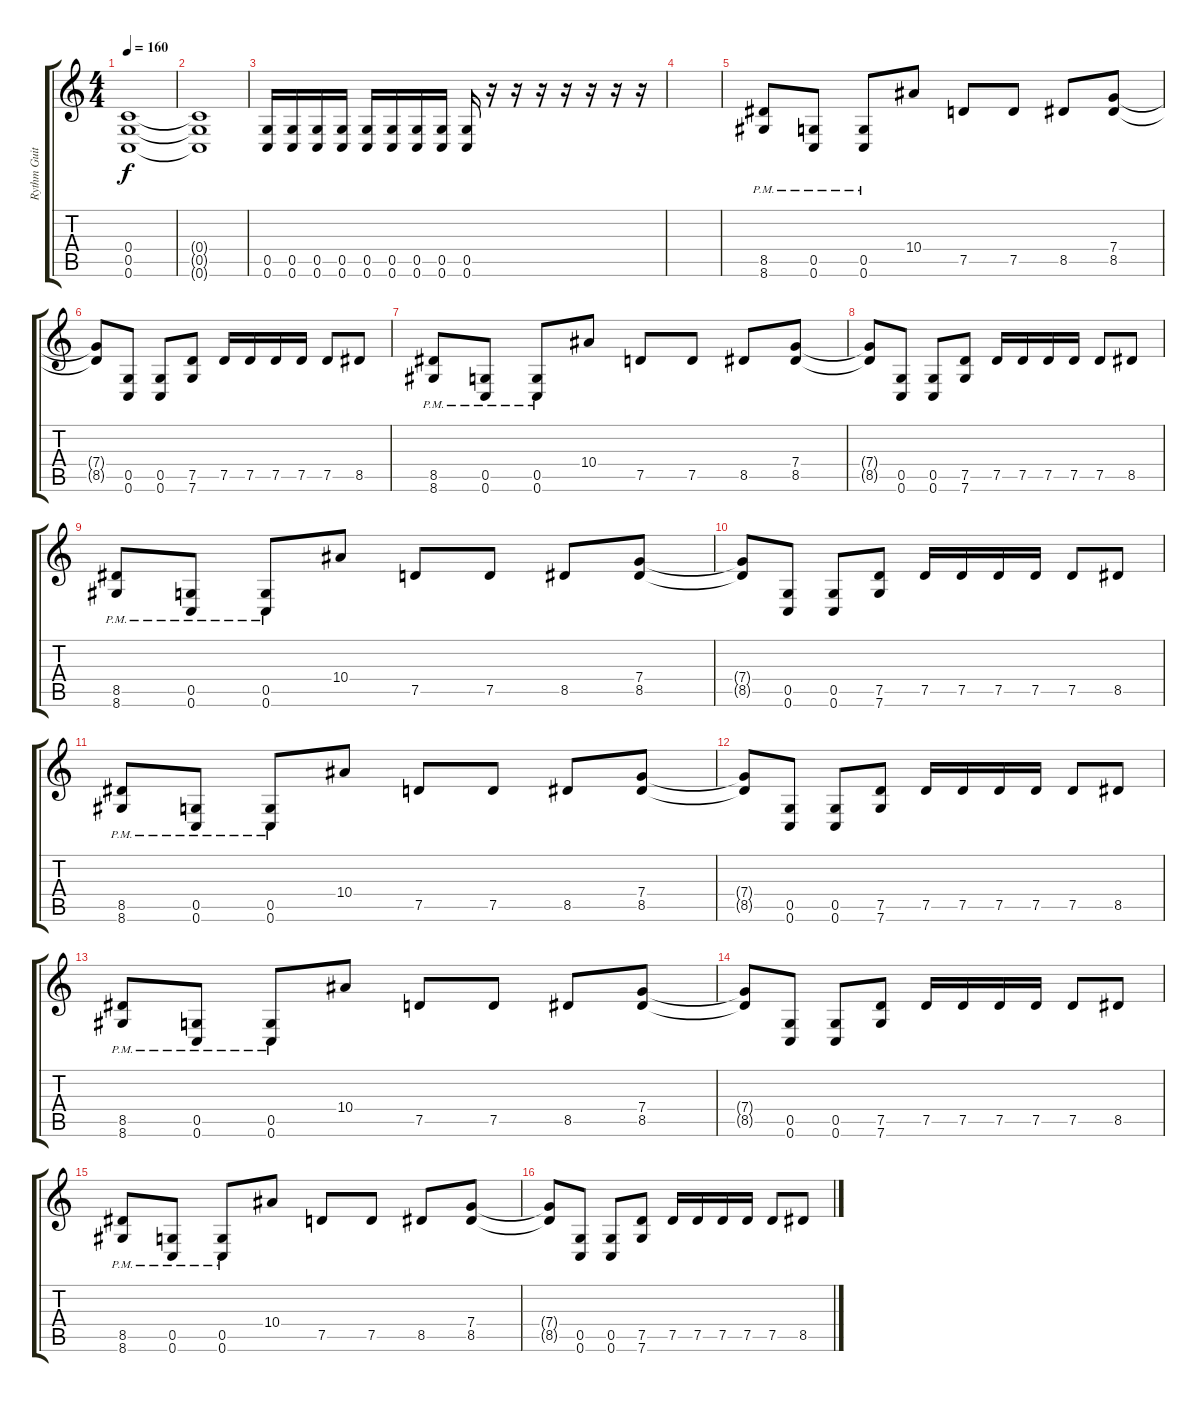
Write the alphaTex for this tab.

\track ("Rythm Guitar" "Rythm Guit") {instrument distortionguitar}
\staff {score tabs}
\tuning (D4 A3 F3 C3 G2 C2) {hide}
\ts (4 4)
\tempo 160
\clef g2
\ks c
(0.4 0.5 0.6).1{dy f} |
(0.4{t} 0.5{t} 0.6{t}).1 |
(0.5 0.6).16 (0.5 0.6).16 (0.5 0.6).16 (0.5 0.6).16 (0.5 0.6).16 (0.5 0.6).16 (0.5 0.6).16 (0.5 0.6).16 (0.5 0.6).16 r.16 r.16 r.16 r.16 r.16 r.16 r.16 |
|
(8.5{pm} 8.6{pm}).8 (0.5{pm} 0.6{pm}).8 (0.5{pm} 0.6{pm}).8 10.4.8 7.5.8 7.5.8 8.5.8 (7.4 8.5).8 |
(7.4{t} 8.5{t}).8 (0.5 0.6).8 (0.5 0.6).8 (7.5 7.6).8 7.5.16 7.5.16 7.5.16 7.5.16 7.5.8 8.5.8 |
(8.5{pm} 8.6{pm}).8 (0.5{pm} 0.6{pm}).8 (0.5{pm} 0.6{pm}).8 10.4.8 7.5.8 7.5.8 8.5.8 (7.4 8.5).8 |
(7.4{t} 8.5{t}).8 (0.5 0.6).8 (0.5 0.6).8 (7.5 7.6).8 7.5.16 7.5.16 7.5.16 7.5.16 7.5.8 8.5.8 |
(8.5{pm} 8.6{pm}).8 (0.5{pm} 0.6{pm}).8 (0.5{pm} 0.6{pm}).8 10.4.8 7.5.8 7.5.8 8.5.8 (7.4 8.5).8 |
(7.4{t} 8.5{t}).8 (0.5 0.6).8 (0.5 0.6).8 (7.5 7.6).8 7.5.16 7.5.16 7.5.16 7.5.16 7.5.8 8.5.8 |
(8.5{pm} 8.6{pm}).8 (0.5{pm} 0.6{pm}).8 (0.5{pm} 0.6{pm}).8 10.4.8 7.5.8 7.5.8 8.5.8 (7.4 8.5).8 |
(7.4{t} 8.5{t}).8 (0.5 0.6).8 (0.5 0.6).8 (7.5 7.6).8 7.5.16 7.5.16 7.5.16 7.5.16 7.5.8 8.5.8 |
(8.5{pm} 8.6{pm}).8 (0.5{pm} 0.6{pm}).8 (0.5{pm} 0.6{pm}).8 10.4.8 7.5.8 7.5.8 8.5.8 (7.4 8.5).8 |
(7.4{t} 8.5{t}).8 (0.5 0.6).8 (0.5 0.6).8 (7.5 7.6).8 7.5.16 7.5.16 7.5.16 7.5.16 7.5.8 8.5.8 |
(8.5{pm} 8.6{pm}).8 (0.5{pm} 0.6{pm}).8 (0.5{pm} 0.6{pm}).8 10.4.8 7.5.8 7.5.8 8.5.8 (7.4 8.5).8 |
(7.4{t} 8.5{t}).8 (0.5 0.6).8 (0.5 0.6).8 (7.5 7.6).8 7.5.16 7.5.16 7.5.16 7.5.16 7.5.8 8.5.8
